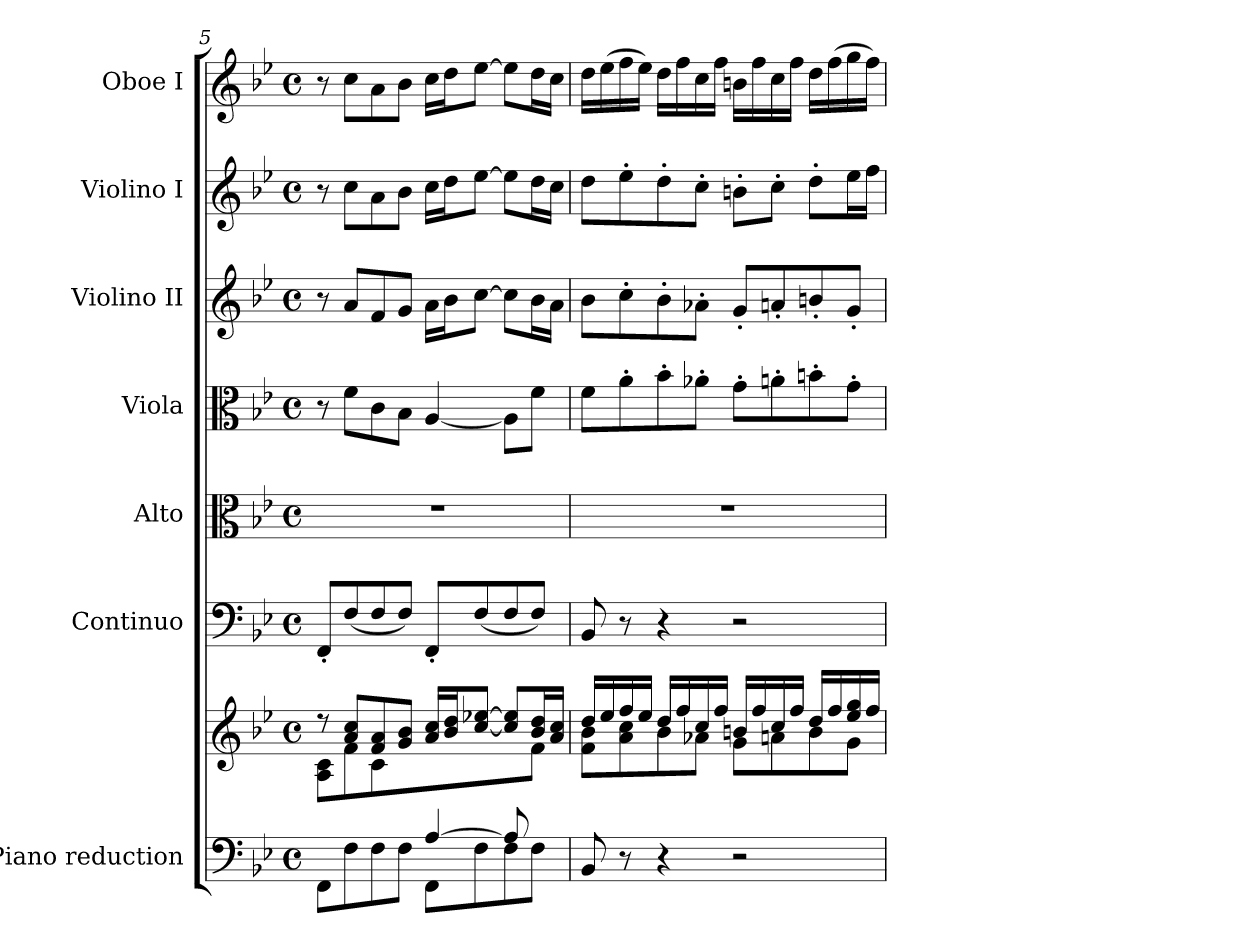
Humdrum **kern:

**kern	**kern	**kern	**kern	**kern	**kern	**kern	**kern
*part7	*part7	*part6	*part5	*part4	*part3	*part2	*part1
*staff8	*staff7	*staff6	*staff5	*staff4	*staff3	*staff2	*staff1
*I"Piano reduction	*	*I"Continuo	*I"Alto	*I"Viola	*I"Violino II	*I"Violino I	*I"Oboe I
*I'Pno	*	*	*	*I'Vla	*I'Vln	*I'Vln	*I'Ob
*clefF4	*clefG2	*clefF4	*clefC3	*clefC3	*clefG2	*clefG2	*clefG2
*k[b-e-]	*k[b-e-]	*k[b-e-]	*k[b-e-]	*k[b-e-]	*k[b-e-]	*k[b-e-]	*k[b-e-]
*M4/4	*M4/4	*M4/4	*M4/4	*M4/4	*M4/4	*M4/4	*M4/4
*met(c)	*met(c)	*met(c)	*met(c)	*met(c)	*met(c)	*met(c)	*met(c)
=5	=5	=5	=5	=5	=5	=5	=5
*^	*^	*	*	*	*	*	*
4.ryy	8FF\L	8r	8A\ 8c\L	8FF'/L	1r	8r	8r	8r	8r
.	8F\	8a/ 8cc/L	8f\	(<8F/	.	8f\L	8a/L	8cc\L	8cc\L
.	8F\	8f/ 8a/	8c\	8F/	.	8c\	8f/	8a\	8a\
8B-/J	8F\J	8g/ 8b-/J	2ryy	8F/J)	.	8B-\J	8g/J	8b-\J	8b-\J
[4A/	8FF\L	16a/ 16cc/LL	.	8FF'/L	.	[4A/	16a\LL	16cc\LL	16cc\LL
.	.	16b-/ 16dd/J	.	.	.	.	16b-\J	16dd\J	16dd\J
.	8F\	[8cc/ [8ee-X/J	.	(<8F/	.	.	[8cc\J	[8ee-\J	[8ee-\J
8A/L]	8F\	8cc/] 8ee-/]L	.	8F/	.	8A\L]	8cc\L]	8ee-\L]	8ee-\L]
8ryy	8F\J	16b-/ 16dd/L	8f\J	8F/J)	.	8f\J	16b-\L	16dd\L	16dd\L
.	.	16a/ 16cc/JJ	.	.	.	.	16a\JJ	16cc\JJ	16cc\JJ
*v	*v	*	*	*	*	*	*	*	*
=6	=6	=6	=6	=6	=6	=6	=6	=6
8BB-/	16dd/LL	8f\ 8b-\L	8BB-/	1r	8f\L	8b-\L	8dd\L	16dd\LL
.	16ee-/	.	.	.	.	.	.	(>16ee-\
8r	16ff/	8a\ 8cc\	8r	.	8a'\	8cc'\	8ee-'\	16ff\
.	16ee-/JJ	.	.	.	.	.	.	16ee-\JJ)
4r	16dd/LL	8b-\	4r	.	8b-'\	8b-'\	8dd'\	16dd\LL
.	16ff/	.	.	.	.	.	.	16ff\
.	16cc/	8a-X\J	.	.	8a-X'\J	8a-X'\J	8cc'\J	16cc\
.	16ff/JJ	.	.	.	.	.	.	16ff\JJ
2r	16bn/LL	8g\L	2r	.	8g'\L	8g'/L	8bn'\L	16bn\LL
.	16ff/	.	.	.	.	.	.	16ff\
.	16cc/	8an\	.	.	8an'\	8an'/	8cc'\J	16cc\
.	16ff/JJ	.	.	.	.	.	.	16ff\JJ
.	16dd/LL	8b\	.	.	8bn'\	8bn'/	8dd'\L	16dd\LL
.	16ff/	.	.	.	.	.	.	(>16ff\
.	16ee-/ 16gg/	8g\J	.	.	8g'\J	8g'/J	16ee-\L	16gg\
.	16ff/JJ	.	.	.	.	.	16ff\JJ	16ff\JJ)
*	*v	*v	*	*	*	*	*	*
=	=	=	=	=	=	=	=
*-	*-	*-	*-	*-	*-	*-	*-
